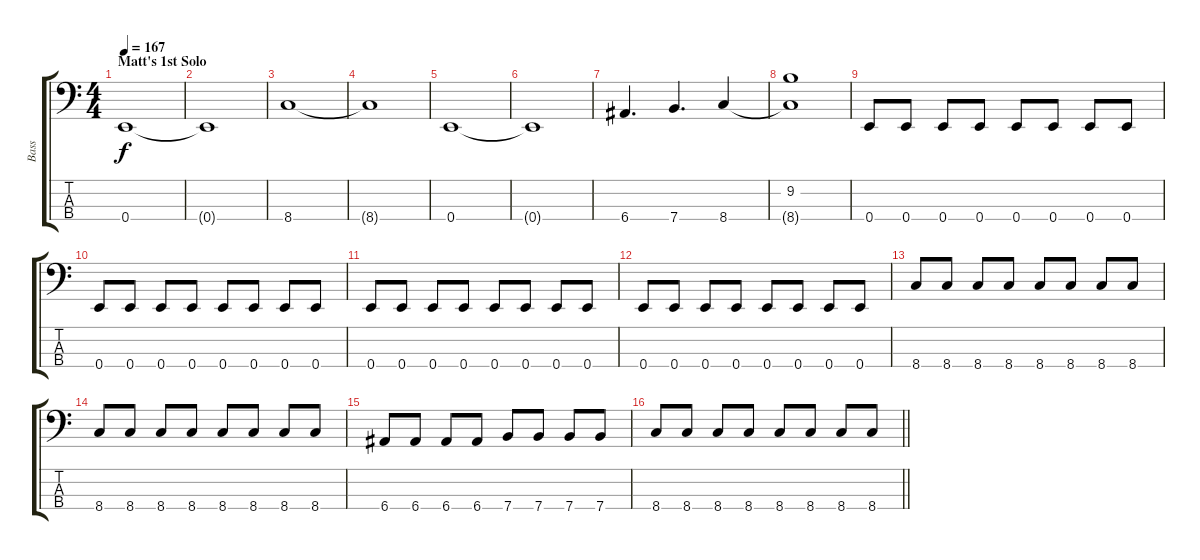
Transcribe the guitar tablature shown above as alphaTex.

\track ("Bass" "Bass") {instrument electricbassfinger}
\staff {score tabs}
\tuning (G2 D2 A1 E1) {hide}
\ts (4 4)
\section ("" "Matt's 1st Solo")
\tempo 167
\clef f4
\ks c
0.4.1{dy f} |
0.4{t}.1 |
8.4.1 |
8.4{t}.1 |
0.4.1 |
0.4{t}.1 |
6.4.4{d} 7.4.4{d} 8.4.4 |
(9.2 8.4{t}).1 |
0.4.8 0.4.8 0.4.8 0.4.8 0.4.8 0.4.8 0.4.8 0.4.8 |
0.4.8 0.4.8 0.4.8 0.4.8 0.4.8 0.4.8 0.4.8 0.4.8 |
0.4.8 0.4.8 0.4.8 0.4.8 0.4.8 0.4.8 0.4.8 0.4.8 |
0.4.8 0.4.8 0.4.8 0.4.8 0.4.8 0.4.8 0.4.8 0.4.8 |
8.4.8 8.4.8 8.4.8 8.4.8 8.4.8 8.4.8 8.4.8 8.4.8 |
8.4.8 8.4.8 8.4.8 8.4.8 8.4.8 8.4.8 8.4.8 8.4.8 |
6.4.8 6.4.8 6.4.8 6.4.8 7.4.8 7.4.8 7.4.8 7.4.8 |
\barLineRight lightlight
8.4.8 8.4.8 8.4.8 8.4.8 8.4.8 8.4.8 8.4.8 8.4.8
